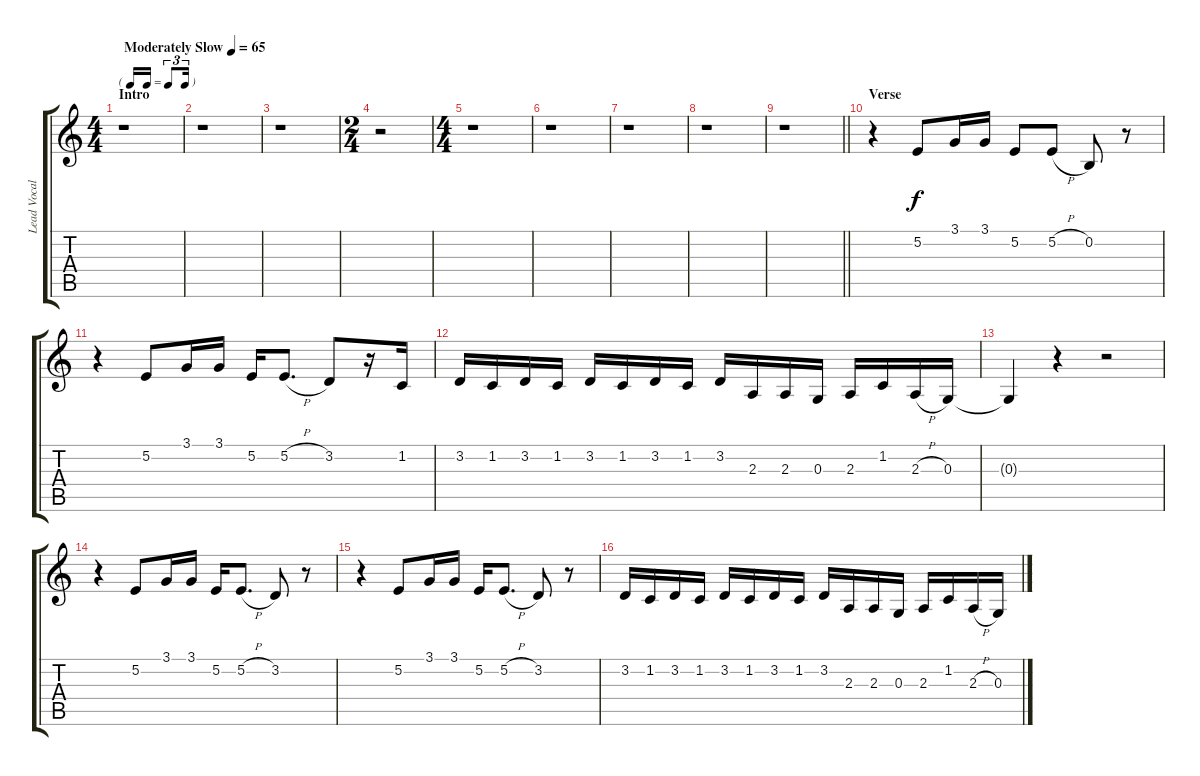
\track ("Lead Vocal" "Lead Vocal") {instrument clarinet}
\staff {score tabs}
\tuning (E4 B3 G3 D3 A2 E2) {hide}
\ts (4 4)
\tf triplet16th
\section ("" "Intro")
\tempo (65 "Moderately Slow")
\clef g2
\ks c
r.1{dy f instrument clarinet} |
r.1 |
r.1 |
\ts (2 4)
r.2 |
\ts (4 4)
r.1 |
r.1 |
r.1 |
r.1 |
\barLineRight lightlight
r.1 |
\section ("" "Verse")
r.4 5.2.8 3.1.16 3.1.16 5.2.8 5.2{h}.8 0.2.8 r.8 |
r.4 5.2.8 3.1.16 3.1.16 5.2.16 5.2{h}.8{d} 3.2.8 r.16 1.2.16 |
3.2.16 1.2.16 3.2.16 1.2.16 3.2.16 1.2.16 3.2.16 1.2.16 3.2.16 2.3.16 2.3.16 0.3.16 2.3.16 1.2.16 2.3{h}.16 0.3.16 |
0.3{t}.4 r.4 r.2 |
r.4 5.2.8 3.1.16 3.1.16 5.2.16 5.2{h}.8{d} 3.2.8 r.8 |
r.4 5.2.8 3.1.16 3.1.16 5.2.16 5.2{h}.8{d} 3.2.8 r.8 |
3.2.16 1.2.16 3.2.16 1.2.16 3.2.16 1.2.16 3.2.16 1.2.16 3.2.16 2.3.16 2.3.16 0.3.16 2.3.16 1.2.16 2.3{h}.16 0.3.16
